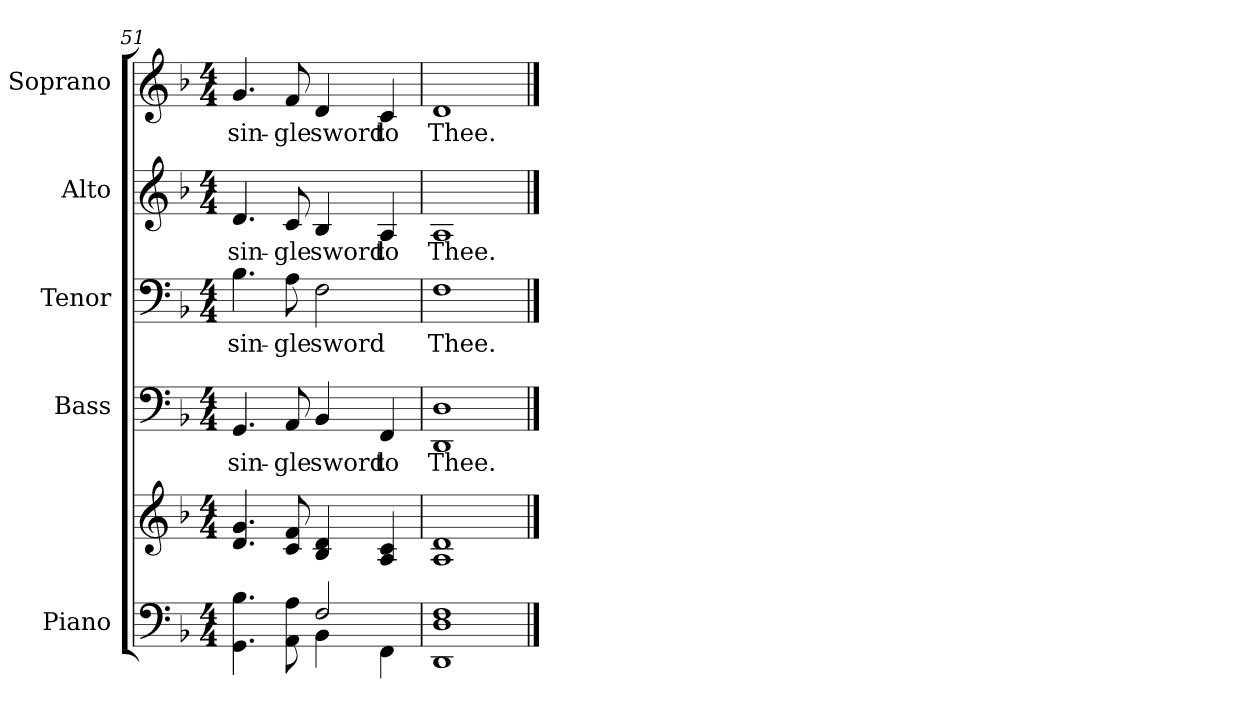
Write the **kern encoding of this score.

**kern	**kern	**kern	**text	**kern	**text	**kern	**text	**kern	**text
*part5	*part5	*part4	*part4	*part3	*part3	*part2	*part2	*part1	*part1
*staff6	*staff5	*staff4	*staff4	*staff3	*staff3	*staff2	*staff2	*staff1	*staff1
*I"Piano	*	*I"Bass	*	*I"Tenor	*	*I"Alto	*	*I"Soprano	*
*I'Pno.	*	*I'B.	*	*I'T.	*	*I'A.	*	*I'S.	*
!!LO:PB:g=z
*clefF4	*clefG2	*clefF4	*	*clefF4	*	*clefG2	*	*clefG2	*
*k[b-]	*k[b-]	*k[b-]	*	*k[b-]	*	*k[b-]	*	*k[b-]	*
*F:	*F:	*F:	*	*F:	*	*F:	*	*F:	*
*M4/4	*M4/4	*M4/4	*	*M4/4	*	*M4/4	*	*M4/4	*
=51	=51	=51	=51	=51	=51	=51	=51	=51	=51
*^	*	*	*	*	*	*	*	*	*
!	!	!	!	!LO:LY:b:color=#000000	!	!	!	!	!	!
!	!	!	!	!	!	!LO:LY:b:color=#000000	!	!	!	!
!	!	!	!	!	!	!	!	!LO:LY:b:color=#000000	!	!
!	!	!	!	!	!	!	!	!	!	!LO:LY:b:color=#000000
4.GGi\ 4.B-i	2ryy	4.di/ 4.gi	4.GGi/	sin-	4.B-i\	sin-	4.di/	sin-	4.gi/	sin-
!	!	!	!	!LO:LY:b:color=#000000	!	!	!	!	!	!
!	!	!	!	!	!	!LO:LY:b:color=#000000	!	!	!	!
!	!	!	!	!	!	!	!	!LO:LY:b:color=#000000	!	!
!	!	!	!	!	!	!	!	!	!	!LO:LY:b:color=#000000
8AAi\ 8Ai	.	8ci/ 8fi	8AAi/	-gle	8Ai\	-gle	8ci/	-gle	8fi/	-gle
!	!	!	!	!LO:LY:b:color=#000000	!	!	!	!	!	!
!	!	!	!	!	!	!LO:LY:b:color=#000000	!	!	!	!
!	!	!	!	!	!	!	!	!LO:LY:b:color=#000000	!	!
!	!	!	!	!	!	!	!	!	!	!LO:LY:b:color=#000000
2Fi/	4BB-i\	4B-i/ 4di	4BB-i/	sword	2Fi\	sword	4B-i/	sword	4di/	sword
!	!	!	!	!LO:LY:b:color=#000000	!	!	!	!	!	!
!	!	!	!	!	!	!	!	!LO:LY:b:color=#000000	!	!
!	!	!	!	!	!	!	!	!	!	!LO:LY:b:color=#000000
.	4FFi\	4Ai/ 4ci	4FFi/	to	.	.	4Ai/	to	4ci/	to
*v	*v	*	*	*	*	*	*	*	*	*
=52	=52	=52	=52	=52	=52	=52	=52	=52	=52
*^	*	*	*	*	*	*	*	*	*
!	!	!	!	!LO:LY:b:color=#000000	!	!	!	!	!	!
*v	*v	*	*	*	*	*	*	*	*	*
*^	*	*	*	*	*	*	*	*	*
!	!	!	!	!	!	!LO:LY:b:color=#000000	!	!	!	!
*v	*v	*	*	*	*	*	*	*	*	*
*^	*	*	*	*	*	*	*	*	*
!	!	!	!	!	!	!	!	!LO:LY:b:color=#000000	!	!
*v	*v	*	*	*	*	*	*	*	*	*
*^	*	*	*	*	*	*	*	*	*
!	!	!	!	!	!	!	!	!	!	!LO:LY:b:color=#000000
*v	*v	*	*	*	*	*	*	*	*	*
1DDi 1Di 1Fi	1Ai 1di	1DDi 1Di	Thee.	1Fi	Thee.	1Ai	Thee.	1di	Thee.
==	==	==	==	==	==	==	==	==	==
*-	*-	*-	*-	*-	*-	*-	*-	*-	*-
